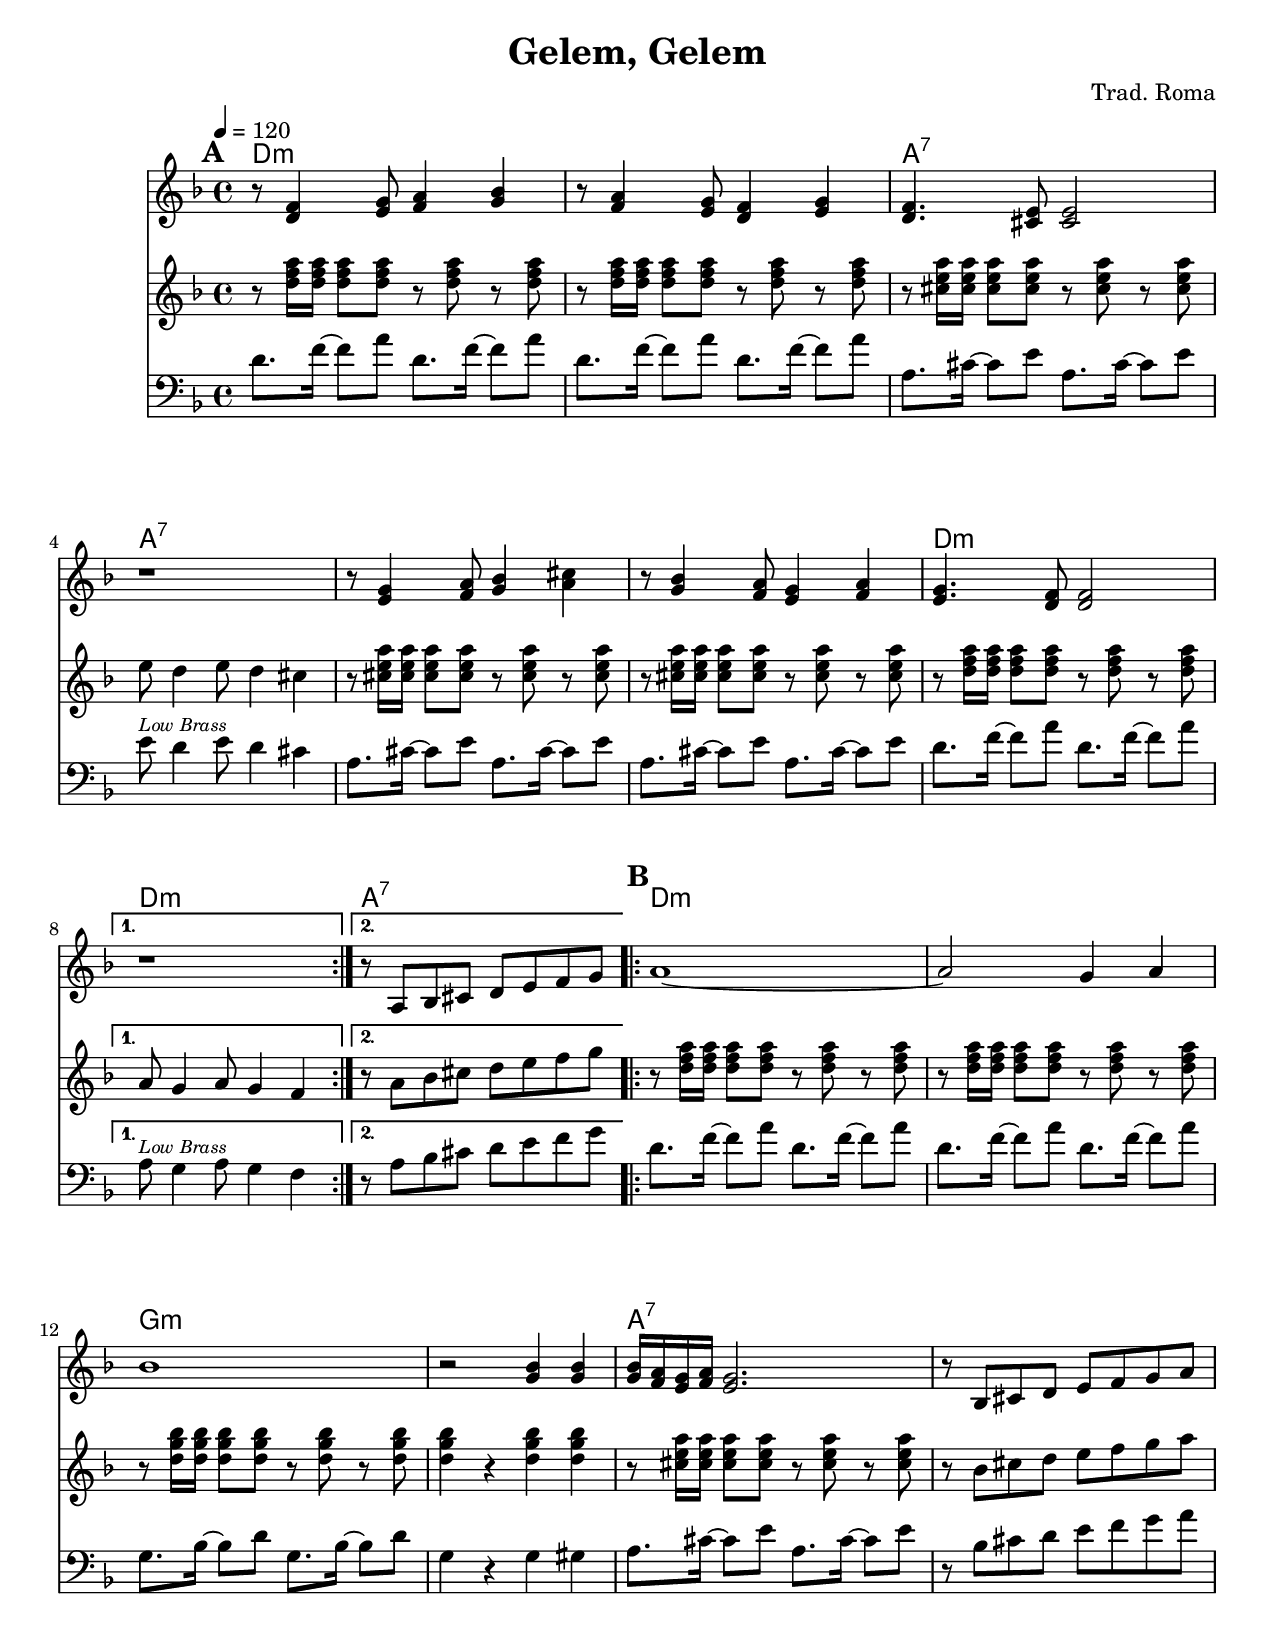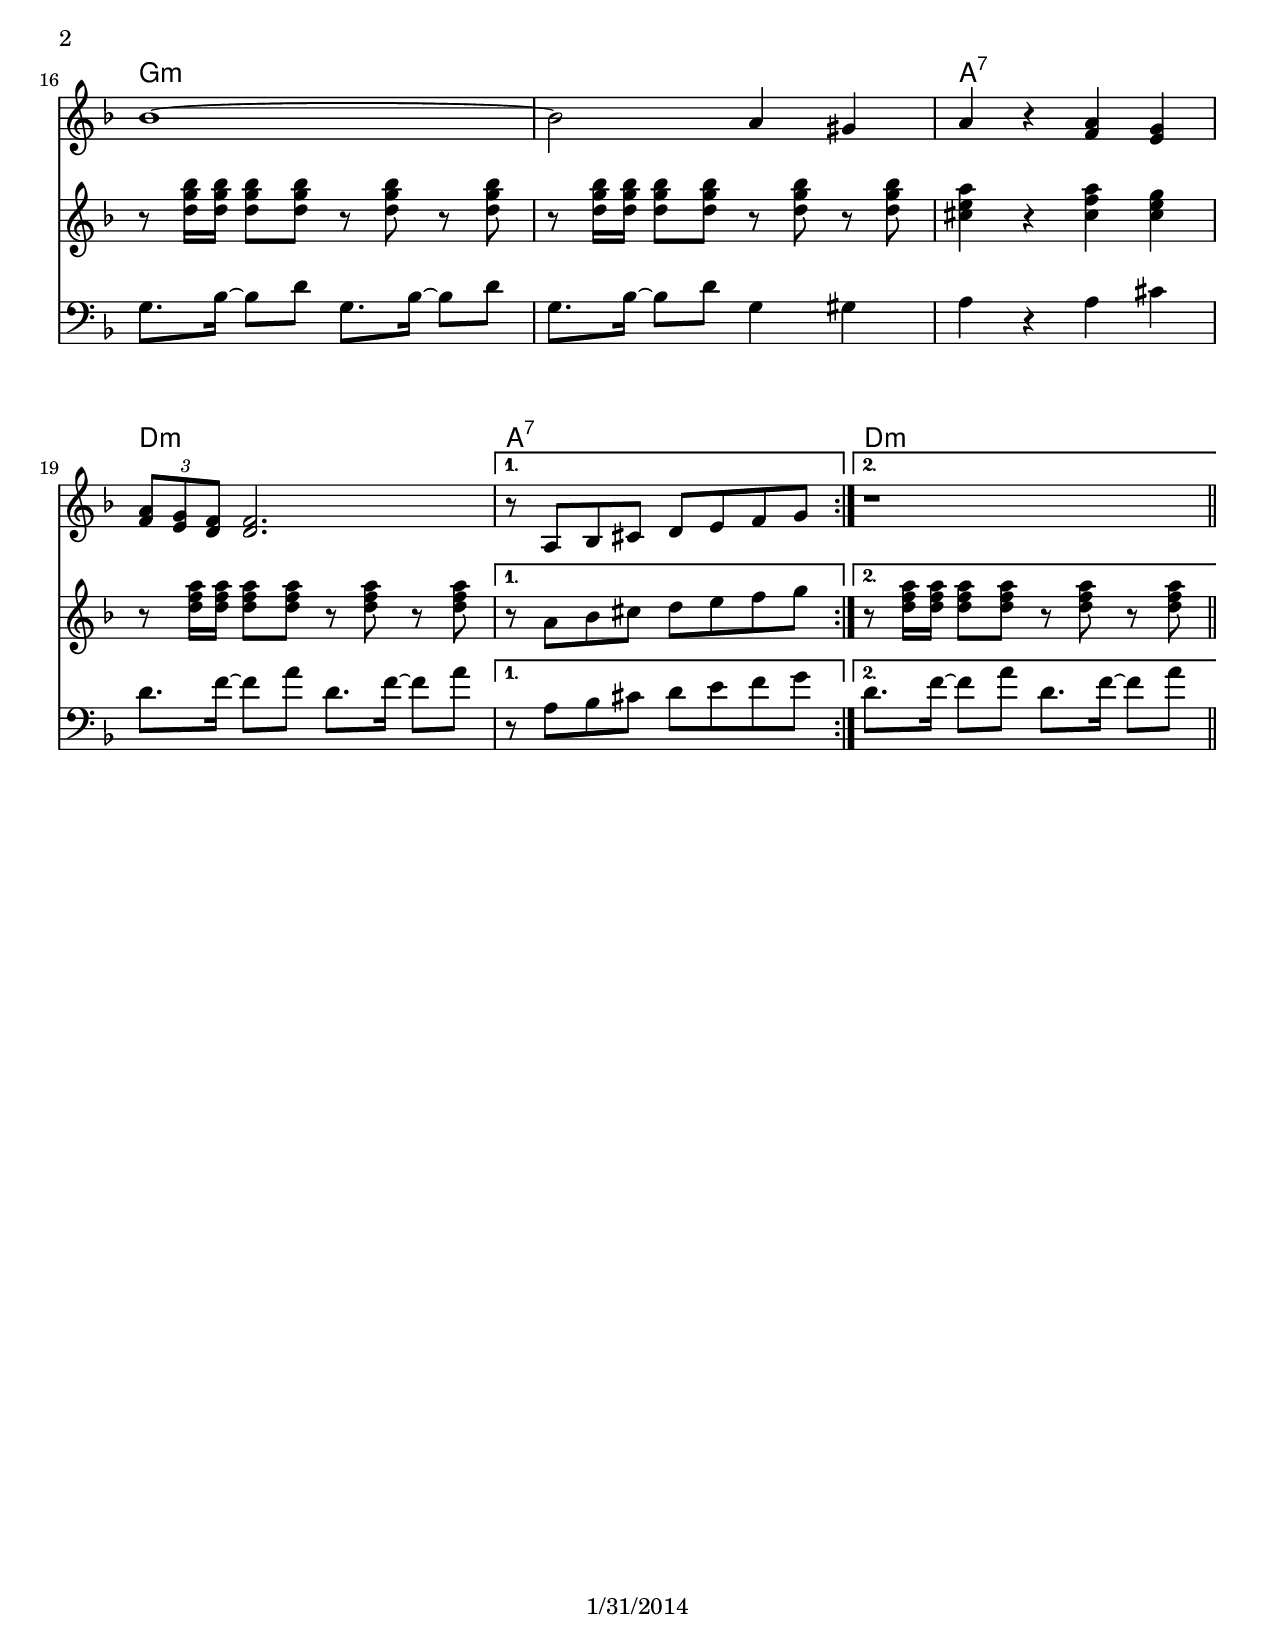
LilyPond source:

\version "2.12.3"

\header { 
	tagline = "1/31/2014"
	title = "Gelem, Gelem"
	composer = "Trad. Roma"

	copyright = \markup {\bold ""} %form
	}

%place a mark at bottom right
markdownright = { \once \override Score.RehearsalMark #'break-visibility = #begin-of-line-invisible \once \override Score.RehearsalMark #'self-alignment-X = #RIGHT \once \override Score.RehearsalMark #'direction = #DOWN }


% music pieces
%part: melody
melody = {
	\relative c' { \key d \minor
	
	\mark \default %A
	\repeat volta 2 {
		r8 <d f>4 <e g>8 <f a>4 <g bes> | r8 <f a>4 <e g>8 <d f>4 <e g> | 
		<d f>4. <cis e>8 <cis e>2 | r1 |
		r8 <e g>4 <f a>8 <g bes>4 <a cis> | r8 <g bes>4 <f a>8 <e g>4 <f a> | <e g>4. <d f>8 <d f>2 | 
		} 
		\alternative {
			{ r1 | }
			{ r8 a bes cis d e f g }
		}
	
	\mark \default %B
	\repeat volta 2 {
		a1~ | a2 g4 a | bes1 | r2 <g bes>4 <g bes> | 
		<g bes>16 <f a> <e g> <f a> <e g>2. | r8 bes cis d e f g a |
		bes1 ~ | bes2 a4 gis | a r <f a> <e g> | \times 2/3 { <f a>8 <e g> <d f> } <d f>2. | 
		}
		\alternative {
			{ r8 a bes cis d e f g }
			{ r1 | \bar "||" }
		}
	}
}

%part: tenor 
tenor = {
	\relative c'' { \key d \minor

	\mark \default %A
	\repeat volta 2 {
		r8 <d f a>16 <d f a> <d f a>8 <d f a> r <d f a> r  <d f a> |
		r8 <d f a>16 <d f a> <d f a>8 <d f a> r <d f a> r  <d f a> |
		r8 <cis e a>16 <cis e a> <cis e a>8 <cis e a> r <cis e a> r  <cis e a> |
		e8 d4 e8 d4 cis |
		r8 <cis e a>16 <cis e a> <cis e a>8 <cis e a> r <cis e a> r  <cis e a> |
		r8 <cis e a>16 <cis e a> <cis e a>8 <cis e a> r <cis e a> r  <cis e a> |
		r8 <d f a>16 <d f a> <d f a>8 <d f a> r <d f a> r  <d f a> |
		}
			\alternative {
				{ a8 g4 a8 g4 f | }
				{ r8 a bes cis d e f g }
			}

	\mark \default %B
	\repeat volta 2 {
		r8 <d f a>16 <d f a> <d f a>8 <d f a> r <d f a> r  <d f a> |
		r8 <d f a>16 <d f a> <d f a>8 <d f a> r <d f a> r  <d f a> |
		r8 <d g bes>16 <d g bes> <d g bes>8 <d g bes> r <d g bes> r  <d g bes> |
		<d g bes>4 r <d g bes> <d g bes> |
		r8 <cis e a>16 <cis e a> <cis e a>8 <cis e a> r <cis e a> r  <cis e a> |
		r8 bes cis d e f g a |
		r8 <d, g bes>16 <d g bes> <d g bes>8 <d g bes> r <d g bes> r  <d g bes> |
		r8 <d g bes>16 <d g bes> <d g bes>8 <d g bes> r <d g bes> r  <d g bes> |
		<cis e a>4 r <cis f a> <cis e g> |
		r8 <d f a>16 <d f a> <d f a>8 <d f a> r <d f a> r  <d f a> |
		}
			\alternative {
				{ r8 a bes cis d e f g | }
				{ r8 <d f a>16 <d f a> <d f a>8 <d f a> r <d f a> r  <d f a> |}
			}

	}

}

%part: bass
bass = {
	\relative c' { \key d \minor
	
	\mark \default %A
	\repeat volta 2 {
		d8. f16~ f8 a d,8. f16~ f8 a |
		d,8. f16~ f8 a d,8. f16~ f8 a |
		a,8. cis16~ cis8 e a,8. cis16~ cis8 e |
		e8^\markup { \tiny \italic "Low Brass" }  d4 e8 d4 cis |
		a8. cis16~ cis8 e a,8. cis16~ cis8 e |
		a,8. cis16~ cis8 e a,8. cis16~ cis8 e |
		d8. f16~ f8 a d,8. f16~ f8 a |
		}
		\alternative {
			{ a,8^\markup { \tiny \italic "Low Brass" } g4 a8 g4 f | }
			{ r8 a bes cis d e f g | }
		}

	\mark \default %B
	\repeat volta 2 {
		d8. f16~ f8 a d,8. f16~ f8 a |
		d,8. f16~ f8 a d,8. f16~ f8 a |
		g,8. bes16~ bes8 d g,8. bes16~ bes8 d |
		g,4 r g gis  |
		a8. cis16~ cis8 e a,8. cis16~ cis8 e |
		r8 bes cis d e f g a |
		g,8. bes16~ bes8 d g,8. bes16~ bes8 d |
		g,8. bes16~ bes8 d g,4 gis4 |
		a4 r a cis |
		d8. f16~ f8 a d,8. f16~ f8 a |
		}
		\alternative {
			{ r8 a, bes cis d e f g | }
			{ d8. f16~ f8 a d,8. f16~ f8 a | }
		}
	}
}

%part: words
words = \markup { }

%part: changes
changes = \chordmode {
	%A
	d1:m | d:m | a:7 | a:7 |
	a:7 | a:7 | d:m | d:m | a:7 |

	%B
	d:m | d:m | g:m | g:m | a:7 | a:7 | 
	g:m | g:m | a:7	| d:m | a:7 | d:m |
}



%%Generated layout
#(set-default-paper-size "letter")
\book {
	\score { <<
			\set Score.markFormatter = #format-mark-box-numbers
			
		\transpose c c \new ChordNames { \set chordChanges = ##t \changes }
		\new Staff \with { \consists "Volta_engraver" } {  \set Staff.midiInstrument = #"trumpet" \clef treble
			\tempo  4 = 120 
			\override Score.RehearsalMark #'self-alignment-X = #LEFT
			\melody
		}
		\new Staff \with { \consists "Volta_engraver" } {  \set Staff.midiInstrument = #"trombone" \clef treble
			\override Score.RehearsalMark #'self-alignment-X = #LEFT
			\tenor
		}
		\new Staff \with { \consists "Volta_engraver" } {  \set Staff.midiInstrument = #"tuba" \clef bass
			\override Score.RehearsalMark #'self-alignment-X = #LEFT
			\bass
		}
	>> \layout { \context { \Score \remove "Volta_engraver" } } }  
}